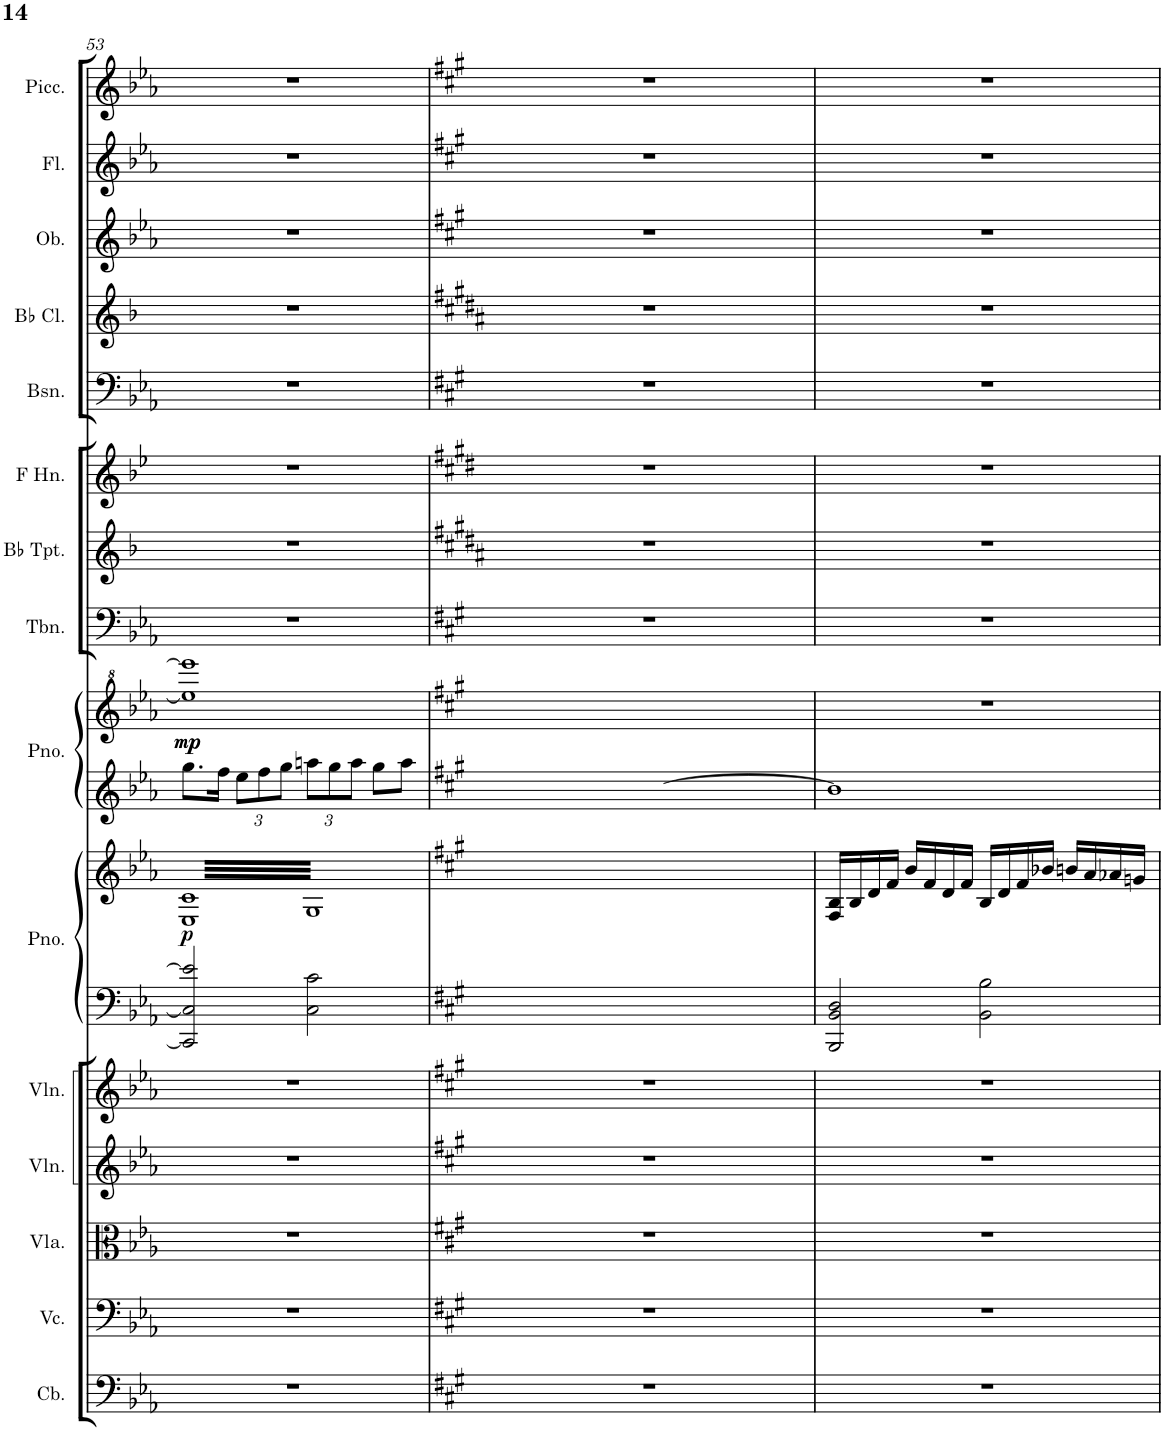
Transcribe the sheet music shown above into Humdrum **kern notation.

**kern	**kern	**kern	**kern	**kern	**kern	**kern	**dynam	**kern	**kern	**dynam	**kern	**kern	**kern	**kern	**kern	**kern	**kern	**kern
*part15	*part14	*part13	*part12	*part11	*part10	*part10	*part10	*part9	*part9	*part9	*part8	*part7	*part6	*part5	*part4	*part3	*part2	*part1
*staff17	*staff16	*staff15	*staff14	*staff13	*staff12	*staff11	*staff11/12	*staff10	*staff9	*staff9/10	*staff8	*staff7	*staff6	*staff5	*staff4	*staff3	*staff2	*staff1
*I"Contrabass	*I"Violoncello	*I"Viola	*I"Violin	*I"Violin	*I"Piano	*	*	*I"Piano	*	*	*I"Trombone	*I"Bb Trumpet	*I"Horn in F	*I"Bassoon	*I"Bb Clarinet	*I"Oboe	*I"Flute	*I"Piccolo
*I'Cb.	*I'Vc.	*I'Vla.	*I'Vln.	*I'Vln.	*I'Pno.	*	*	*I'Pno.	*	*	*I'Tbn.	*I'Bb Tpt.	*	*I'Bsn.	*I'Bb Cl.	*I'Ob.	*I'Fl.	*I'Picc.
!!LO:PB:g=z
*clefF4	*clefF4	*clefC3	*clefG2	*clefG2	*clefF4	*clefG2	*	*clefG2	*clefG^2	*	*clefF4	*clefG2	*clefG2	*clefF4	*clefG2	*clefG2	*clefG2	*clefG2
*Trd7c12	*	*Trd5c9	*Trd1c2	*Trd1c2	*	*	*	*	*	*	*	*Trd1c2	*Trd4c7	*	*Trd1c2	*	*	*Trd-7c-12
*k[b-e-a-]	*k[b-e-a-]	*k[b-e-a-]	*k[b-e-a-]	*k[b-e-a-]	*k[b-e-a-]	*k[b-e-a-]	*	*k[b-e-a-]	*k[b-e-a-]	*	*k[b-e-a-]	*k[b-]	*k[b-e-]	*k[b-e-a-]	*k[b-]	*k[b-e-a-]	*k[b-e-a-]	*k[b-e-a-]
*M4/4	*M4/4	*M4/4	*M4/4	*M4/4	*M4/4	*M4/4	*	*M4/4	*M4/4	*	*M4/4	*M4/4	*M4/4	*M4/4	*M4/4	*M4/4	*M4/4	*M4/4
=53	=53	=53	=53	=53	=53	=53	=53	=53	=53	=53	=53	=53	=53	=53	=53	=53	=53	=53
!	!	!	!	!	!	!	!LO:DY:b	!	!	!LO:DY:b	!	!	!	!	!	!	!	!
!	!	!	!	!	!	!	!	!	!	!LO:DY:n=1:b	!	!	!	!	!	!	!	!
*	*	*	*	*	*	*tremolo	*	*	*	*	*	*	*	*	*	*	*	*
1r	1r	1r	1r	1r	2CC/] 2C/] 2e-/]	64E- 64cLLLL	p	8.gg\L	1eee-] 1eeee-]	mp mp	1r	1r	1r	1r	1r	1r	1r	1r
.	.	.	.	.	.	64G	.	.	.	.	.	.	.	.	.	.	.	.
.	.	.	.	.	.	64E- 64c	.	.	.	.	.	.	.	.	.	.	.	.
.	.	.	.	.	.	64G	.	.	.	.	.	.	.	.	.	.	.	.
.	.	.	.	.	.	64E- 64c	.	.	.	.	.	.	.	.	.	.	.	.
.	.	.	.	.	.	64G	.	.	.	.	.	.	.	.	.	.	.	.
.	.	.	.	.	.	64E- 64c	.	.	.	.	.	.	.	.	.	.	.	.
.	.	.	.	.	.	64G	.	.	.	.	.	.	.	.	.	.	.	.
.	.	.	.	.	.	64E- 64c	.	.	.	.	.	.	.	.	.	.	.	.
.	.	.	.	.	.	64G	.	.	.	.	.	.	.	.	.	.	.	.
.	.	.	.	.	.	64E- 64c	.	.	.	.	.	.	.	.	.	.	.	.
.	.	.	.	.	.	64G	.	.	.	.	.	.	.	.	.	.	.	.
.	.	.	.	.	.	64E- 64c	.	16ff\Jk	.	.	.	.	.	.	.	.	.	.
.	.	.	.	.	.	64G	.	.	.	.	.	.	.	.	.	.	.	.
.	.	.	.	.	.	64E- 64c	.	.	.	.	.	.	.	.	.	.	.	.
.	.	.	.	.	.	64G	.	.	.	.	.	.	.	.	.	.	.	.
*	*	*	*	*	*	*	*	*Xbrackettup	*	*	*	*	*	*	*	*	*	*
.	.	.	.	.	.	64E- 64c	.	12ee-\L	.	.	.	.	.	.	.	.	.	.
.	.	.	.	.	.	64G	.	.	.	.	.	.	.	.	.	.	.	.
.	.	.	.	.	.	64E- 64c	.	.	.	.	.	.	.	.	.	.	.	.
.	.	.	.	.	.	64G	.	.	.	.	.	.	.	.	.	.	.	.
.	.	.	.	.	.	64E- 64c	.	.	.	.	.	.	.	.	.	.	.	.
.	.	.	.	.	.	64G	.	.	.	.	.	.	.	.	.	.	.	.
.	.	.	.	.	.	.	.	12ff\	.	.	.	.	.	.	.	.	.	.
.	.	.	.	.	.	64E- 64c	.	.	.	.	.	.	.	.	.	.	.	.
.	.	.	.	.	.	64G	.	.	.	.	.	.	.	.	.	.	.	.
.	.	.	.	.	.	64E- 64c	.	.	.	.	.	.	.	.	.	.	.	.
.	.	.	.	.	.	64G	.	.	.	.	.	.	.	.	.	.	.	.
.	.	.	.	.	.	64E- 64c	.	.	.	.	.	.	.	.	.	.	.	.
.	.	.	.	.	.	.	.	12gg\J	.	.	.	.	.	.	.	.	.	.
.	.	.	.	.	.	64G	.	.	.	.	.	.	.	.	.	.	.	.
.	.	.	.	.	.	64E- 64c	.	.	.	.	.	.	.	.	.	.	.	.
.	.	.	.	.	.	64G	.	.	.	.	.	.	.	.	.	.	.	.
.	.	.	.	.	.	64E- 64c	.	.	.	.	.	.	.	.	.	.	.	.
.	.	.	.	.	.	64G	.	.	.	.	.	.	.	.	.	.	.	.
.	.	.	.	.	2C\ 2c\	64E- 64c	.	12aan\L	.	.	.	.	.	.	.	.	.	.
.	.	.	.	.	.	64G	.	.	.	.	.	.	.	.	.	.	.	.
.	.	.	.	.	.	64E- 64c	.	.	.	.	.	.	.	.	.	.	.	.
.	.	.	.	.	.	64G	.	.	.	.	.	.	.	.	.	.	.	.
.	.	.	.	.	.	64E- 64c	.	.	.	.	.	.	.	.	.	.	.	.
.	.	.	.	.	.	64G	.	.	.	.	.	.	.	.	.	.	.	.
.	.	.	.	.	.	.	.	12gg\	.	.	.	.	.	.	.	.	.	.
.	.	.	.	.	.	64E- 64c	.	.	.	.	.	.	.	.	.	.	.	.
.	.	.	.	.	.	64G	.	.	.	.	.	.	.	.	.	.	.	.
.	.	.	.	.	.	64E- 64c	.	.	.	.	.	.	.	.	.	.	.	.
.	.	.	.	.	.	64G	.	.	.	.	.	.	.	.	.	.	.	.
.	.	.	.	.	.	64E- 64c	.	.	.	.	.	.	.	.	.	.	.	.
.	.	.	.	.	.	.	.	12aa\J	.	.	.	.	.	.	.	.	.	.
.	.	.	.	.	.	64G	.	.	.	.	.	.	.	.	.	.	.	.
.	.	.	.	.	.	64E- 64c	.	.	.	.	.	.	.	.	.	.	.	.
.	.	.	.	.	.	64G	.	.	.	.	.	.	.	.	.	.	.	.
.	.	.	.	.	.	64E- 64c	.	.	.	.	.	.	.	.	.	.	.	.
.	.	.	.	.	.	64G	.	.	.	.	.	.	.	.	.	.	.	.
.	.	.	.	.	.	64E- 64c	.	8gg\L	.	.	.	.	.	.	.	.	.	.
.	.	.	.	.	.	64G	.	.	.	.	.	.	.	.	.	.	.	.
.	.	.	.	.	.	64E- 64c	.	.	.	.	.	.	.	.	.	.	.	.
.	.	.	.	.	.	64G	.	.	.	.	.	.	.	.	.	.	.	.
.	.	.	.	.	.	64E- 64c	.	.	.	.	.	.	.	.	.	.	.	.
.	.	.	.	.	.	64G	.	.	.	.	.	.	.	.	.	.	.	.
.	.	.	.	.	.	64E- 64c	.	.	.	.	.	.	.	.	.	.	.	.
.	.	.	.	.	.	64G	.	.	.	.	.	.	.	.	.	.	.	.
.	.	.	.	.	.	64E- 64c	.	8aa\J	.	.	.	.	.	.	.	.	.	.
.	.	.	.	.	.	64G	.	.	.	.	.	.	.	.	.	.	.	.
.	.	.	.	.	.	64E- 64c	.	.	.	.	.	.	.	.	.	.	.	.
.	.	.	.	.	.	64G	.	.	.	.	.	.	.	.	.	.	.	.
.	.	.	.	.	.	64E- 64c	.	.	.	.	.	.	.	.	.	.	.	.
.	.	.	.	.	.	64G	.	.	.	.	.	.	.	.	.	.	.	.
.	.	.	.	.	.	64E- 64c	.	.	.	.	.	.	.	.	.	.	.	.
.	.	.	.	.	.	64GJJJJ	.	.	.	.	.	.	.	.	.	.	.	.
*	*	*	*	*	*	*Xtremolo	*	*	*	*	*	*	*	*	*	*	*	*
=54	=54	=54	=54	=54	=54	=54	=54	=54	=54	=54	=54	=54	=54	=54	=54	=54	=54	=54
*k[f#c#g#]	*k[f#c#g#]	*k[f#c#g#]	*k[f#c#g#]	*k[f#c#g#]	*k[f#c#g#]	*k[f#c#g#]	*	*k[f#c#g#]	*k[f#c#g#]	*	*k[f#c#g#]	*k[f#c#g#d#a#]	*k[f#c#g#d#]	*k[f#c#g#]	*k[f#c#g#d#a#]	*k[f#c#g#]	*k[f#c#g#]	*k[f#c#g#]
1r	1r	1r	1r	1r	2BBB 2BB 2d	16D 16BLL	.	4.bb	1ryy	.	1r	1r	1r	1r	1r	1r	1r	1r
.	.	.	.	.	.	.	.	.	.	.	.	.	.	.	.	.	.	.
.	.	.	.	.	.	.	.	.	.	.	.	.	.	.	.	.	.	.
.	.	.	.	.	.	.	.	.	.	.	.	.	.	.	.	.	.	.
.	.	.	.	.	.	16F#	.	.	.	.	.	.	.	.	.	.	.	.
.	.	.	.	.	.	.	.	.	.	.	.	.	.	.	.	.	.	.
.	.	.	.	.	.	.	.	.	.	.	.	.	.	.	.	.	.	.
.	.	.	.	.	.	.	.	.	.	.	.	.	.	.	.	.	.	.
.	.	.	.	.	.	16B	.	.	.	.	.	.	.	.	.	.	.	.
.	.	.	.	.	.	.	.	.	.	.	.	.	.	.	.	.	.	.
.	.	.	.	.	.	.	.	.	.	.	.	.	.	.	.	.	.	.
.	.	.	.	.	.	.	.	.	.	.	.	.	.	.	.	.	.	.
.	.	.	.	.	.	16dJJ	.	.	.	.	.	.	.	.	.	.	.	.
.	.	.	.	.	.	.	.	.	.	.	.	.	.	.	.	.	.	.
.	.	.	.	.	.	.	.	.	.	.	.	.	.	.	.	.	.	.
.	.	.	.	.	.	.	.	.	.	.	.	.	.	.	.	.	.	.
.	.	.	.	.	.	16f#LL	.	.	.	.	.	.	.	.	.	.	.	.
.	.	.	.	.	.	.	.	.	.	.	.	.	.	.	.	.	.	.
.	.	.	.	.	.	.	.	.	.	.	.	.	.	.	.	.	.	.
.	.	.	.	.	.	.	.	.	.	.	.	.	.	.	.	.	.	.
.	.	.	.	.	.	16d	.	.	.	.	.	.	.	.	.	.	.	.
.	.	.	.	.	.	.	.	.	.	.	.	.	.	.	.	.	.	.
.	.	.	.	.	.	.	.	.	.	.	.	.	.	.	.	.	.	.
.	.	.	.	.	.	.	.	.	.	.	.	.	.	.	.	.	.	.
.	.	.	.	.	.	16f#	.	8ff#	.	.	.	.	.	.	.	.	.	.
.	.	.	.	.	.	.	.	.	.	.	.	.	.	.	.	.	.	.
.	.	.	.	.	.	.	.	.	.	.	.	.	.	.	.	.	.	.
.	.	.	.	.	.	.	.	.	.	.	.	.	.	.	.	.	.	.
.	.	.	.	.	.	16BJJ	.	.	.	.	.	.	.	.	.	.	.	.
.	.	.	.	.	.	.	.	.	.	.	.	.	.	.	.	.	.	.
.	.	.	.	.	.	.	.	.	.	.	.	.	.	.	.	.	.	.
.	.	.	.	.	.	.	.	.	.	.	.	.	.	.	.	.	.	.
.	.	.	.	.	2BB 2B	16F#LL	.	[2b	.	.	.	.	.	.	.	.	.	.
.	.	.	.	.	.	16B	.	.	.	.	.	.	.	.	.	.	.	.
.	.	.	.	.	.	16d	.	.	.	.	.	.	.	.	.	.	.	.
.	.	.	.	.	.	16f#JJ	.	.	.	.	.	.	.	.	.	.	.	.
.	.	.	.	.	.	16bLL	.	.	.	.	.	.	.	.	.	.	.	.
.	.	.	.	.	.	16a	.	.	.	.	.	.	.	.	.	.	.	.
.	.	.	.	.	.	16a-X	.	.	.	.	.	.	.	.	.	.	.	.
.	.	.	.	.	.	16gnJJ	.	.	.	.	.	.	.	.	.	.	.	.
=55	=55	=55	=55	=55	=55	=55	=55	=55	=55	=55	=55	=55	=55	=55	=55	=55	=55	=55
1r	1r	1r	1r	1r	2BBB/ 2BB/ 2D/	16F#/ 16B/LL	.	1b]	1r	.	1r	1r	1r	1r	1r	1r	1r	1r
.	.	.	.	.	.	16B/	.	.	.	.	.	.	.	.	.	.	.	.
.	.	.	.	.	.	16d/	.	.	.	.	.	.	.	.	.	.	.	.
.	.	.	.	.	.	16f#/JJ	.	.	.	.	.	.	.	.	.	.	.	.
.	.	.	.	.	.	16b/LL	.	.	.	.	.	.	.	.	.	.	.	.
.	.	.	.	.	.	16f#/	.	.	.	.	.	.	.	.	.	.	.	.
.	.	.	.	.	.	16d/	.	.	.	.	.	.	.	.	.	.	.	.
.	.	.	.	.	.	16f#/JJ	.	.	.	.	.	.	.	.	.	.	.	.
.	.	.	.	.	2BB\ 2B\	16B/LL	.	.	.	.	.	.	.	.	.	.	.	.
.	.	.	.	.	.	16d/	.	.	.	.	.	.	.	.	.	.	.	.
.	.	.	.	.	.	16f#/	.	.	.	.	.	.	.	.	.	.	.	.
.	.	.	.	.	.	16b-X/JJ	.	.	.	.	.	.	.	.	.	.	.	.
.	.	.	.	.	.	16bn/LL	.	.	.	.	.	.	.	.	.	.	.	.
.	.	.	.	.	.	16a/	.	.	.	.	.	.	.	.	.	.	.	.
.	.	.	.	.	.	16a-X/	.	.	.	.	.	.	.	.	.	.	.	.
.	.	.	.	.	.	16gn/JJ	.	.	.	.	.	.	.	.	.	.	.	.
=	=	=	=	=	=	=	=	=	=	=	=	=	=	=	=	=	=	=
*-	*-	*-	*-	*-	*-	*-	*-	*-	*-	*-	*-	*-	*-	*-	*-	*-	*-	*-
